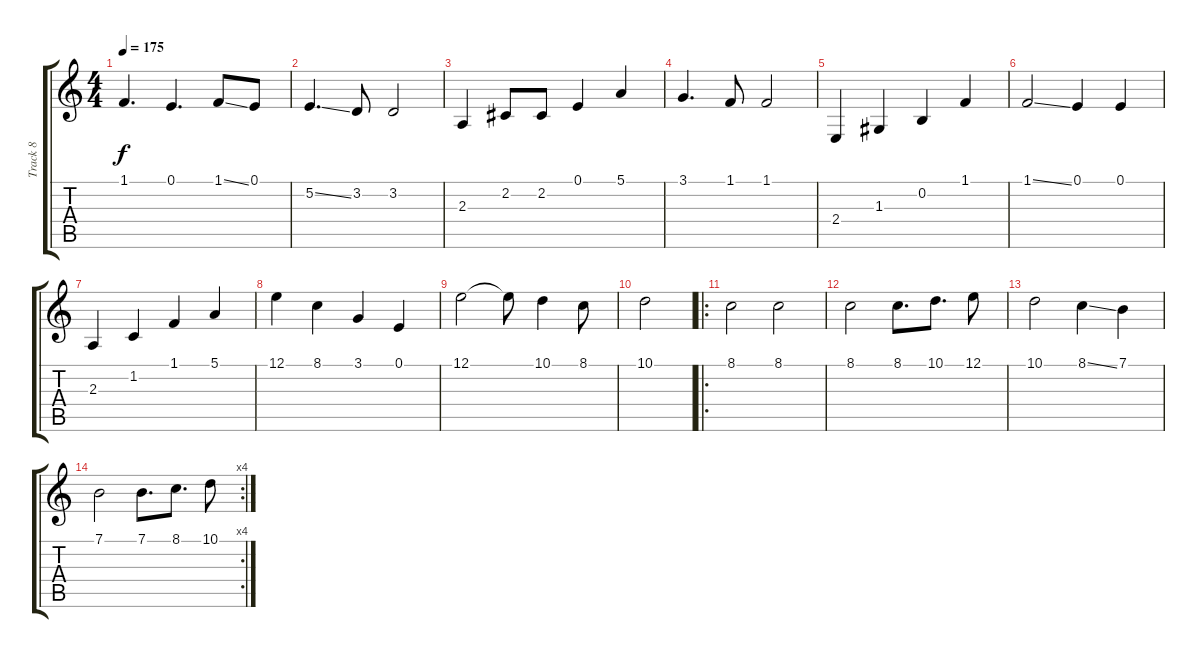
\track ("Track 8" "Track 8") {instrument electricgrandpiano}
\staff {score tabs}
\tuning (E4 B3 G3 D3 A2 E2) {hide}
\ts (4 4)
\tempo 175
\clef g2
\ks c
1.1.4{d dy f} 0.1.4{d} 1.1{ss}.8 0.1.8 |
5.2{ss}.4{d} 3.2.8 3.2.2 |
2.3.4 2.2.8 2.2.8 0.1.4 5.1.4 |
3.1.4{d} 1.1.8 1.1.2 |
2.4.4 1.3.4 0.2.4 1.1.4 |
1.1{ss}.2 0.1.4 0.1.4 |
2.3.4 1.2.4 1.1.4 5.1.4 |
12.1.4 8.1.4 3.1.4 0.1.4 |
12.1.2 12.1{t}.8 10.1.4 8.1.8 |
10.1.2 |
\ro
8.1.2 8.1.2 |
8.1.2 8.1.8{d} 10.1.8{d} 12.1.8 |
10.1.2 8.1{ss}.4 7.1.4 |
\rc 4
7.1.2 7.1.8{d} 8.1.8{d} 10.1.8
